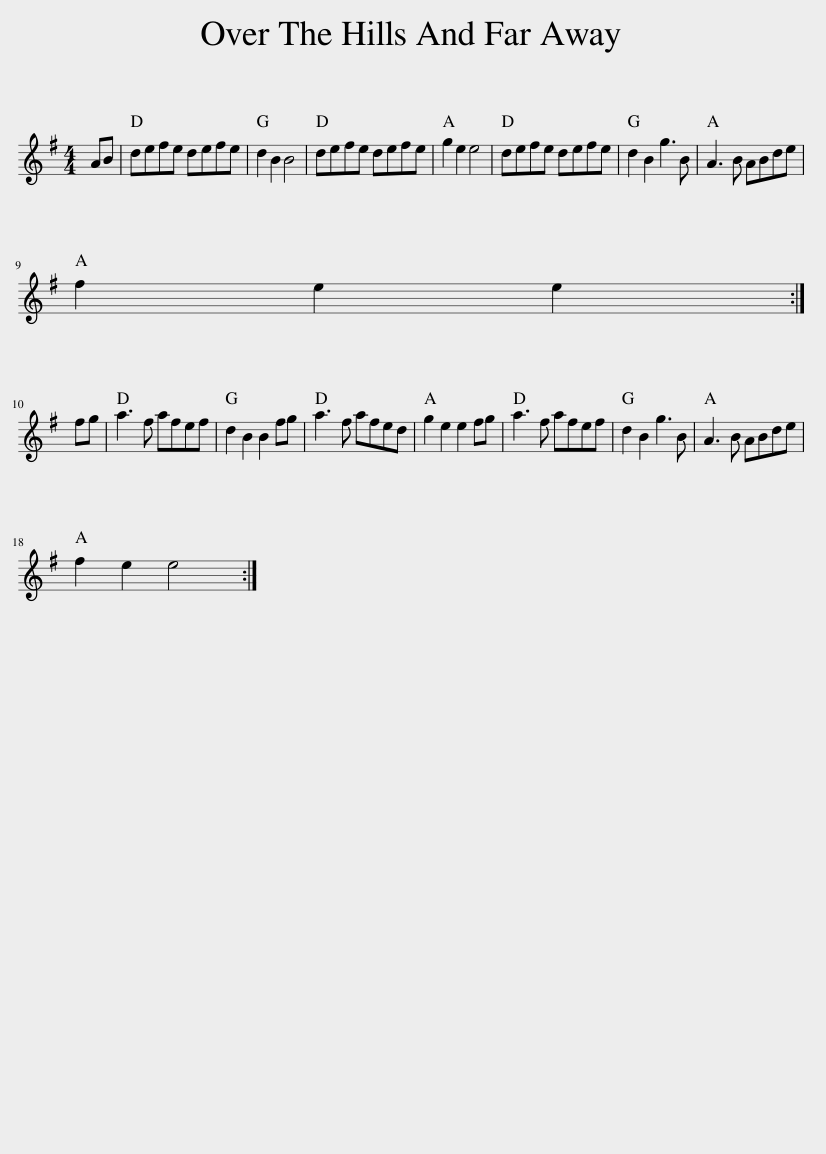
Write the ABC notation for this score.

X:1
L:1/8
M:4/4
I:linebreak $
K:G
V:1 treble
V:1
 AB | defe defe | d2 B2 B4 | defe defe | g2 e2 e4 | %5
 defe defe | d2 B2 g3 B | A3 B ABde |$ f2 e2 e2 :|$ fg | %10
 a3 f afef | d2 B2 B2 fg | a3 f afed | g2 e2 e2 fg | a3 f afef | %15
 d2 B2 g3 B | A3 B ABde |$ f2 e2 e4 :| %18
